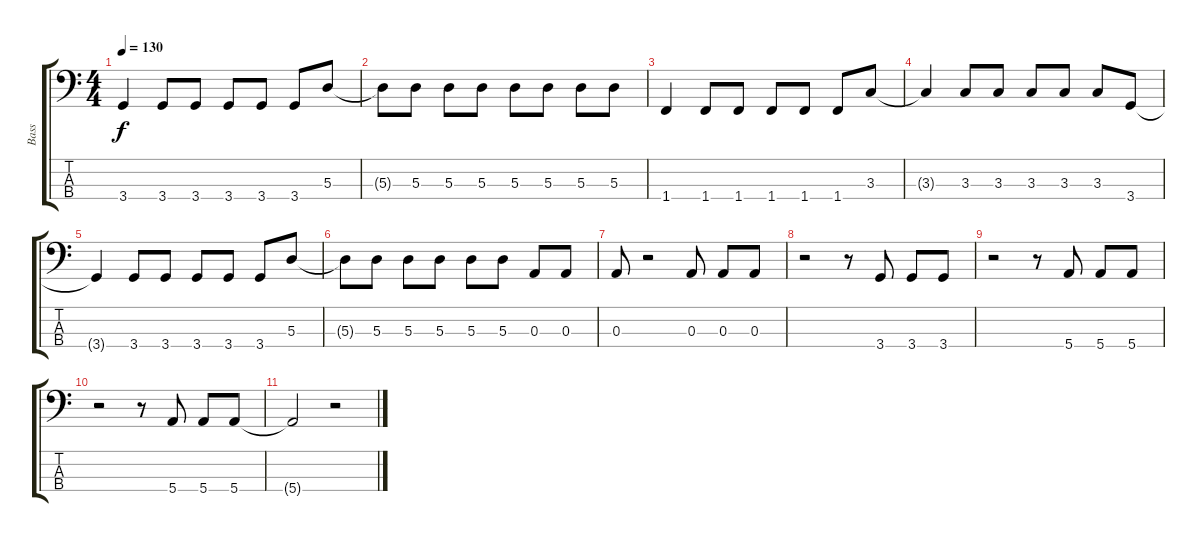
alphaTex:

\track ("Bass" "Bass") {instrument electricbassfinger}
\staff {score tabs}
\tuning (G2 D2 A1 E1) {hide}
\ts (4 4)
\tempo 130
\clef f4
\ks c
3.4{t}.4{dy f} 3.4.8 3.4.8 3.4.8 3.4.8 3.4.8 5.3.8 |
5.3{t}.8 5.3.8 5.3.8 5.3.8 5.3.8 5.3.8 5.3.8 5.3.8 |
1.4.4 1.4.8 1.4.8 1.4.8 1.4.8 1.4.8 3.3.8 |
3.3{t}.4 3.3.8 3.3.8 3.3.8 3.3.8 3.3.8 3.4.8 |
3.4{t}.4 3.4.8 3.4.8 3.4.8 3.4.8 3.4.8 5.3.8 |
5.3{t}.8 5.3.8 5.3.8 5.3.8 5.3.8 5.3.8 0.3.8 0.3.8 |
0.3.8 r.2 0.3.8 0.3.8 0.3.8 |
r.2 r.8 3.4.8 3.4.8 3.4.8 |
r.2 r.8 5.4.8 5.4.8 5.4.8 |
r.2 r.8 5.4.8 5.4.8 5.4.8 |
5.4{t}.2 r.2
